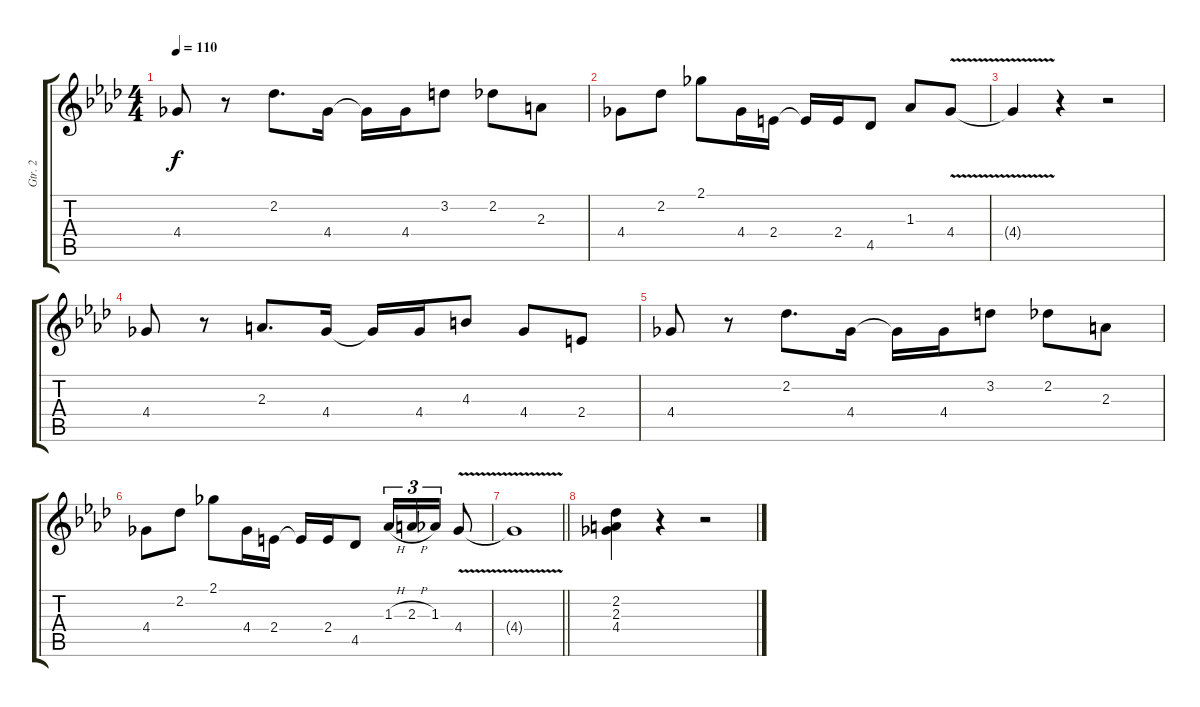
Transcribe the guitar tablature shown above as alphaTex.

\track ("Gtr. 2" "Gtr. 2") {instrument overdrivenguitar}
\staff {score tabs}
\tuning (E4 B3 G3 D3 A2 E2) {hide}
\ts (4 4)
\tempo 110
\clef g2
\ks ab
4.4.8{dy f} r.8 2.2.8{d} 4.4.16 4.4{t}.16 4.4.16 3.2.8 2.2.8 2.3.8 |
4.4.8 2.2.8 2.1.8 4.4.16 2.4.16 2.4{t}.16 2.4.16 4.5.8 1.3.8 4.4{v}.8 |
4.4{t}.4 r.4 r.2 |
4.4.8 r.8 2.3.8{d} 4.4.16 4.4{t}.16 4.4.16 4.3.8 4.4.8 2.4.8 |
4.4.8 r.8 2.2.8{d} 4.4.16 4.4{t}.16 4.4.16 3.2.8 2.2.8 2.3.8 |
4.4.8 2.2.8 2.1.8 4.4.16 2.4.16 2.4{t}.16 2.4.16 4.5.8 1.3{h}.16{tu (3 2)} 2.3{h}.16{tu (3 2)} 1.3.16{tu (3 2)} 4.4{v}.8 |
\barLineRight lightlight
4.4{t}.1 |
(2.2 2.3 4.4).4 r.4 r.2
